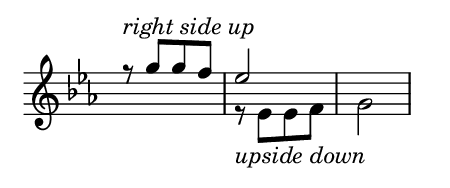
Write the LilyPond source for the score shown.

\version "2.24.0"
\include "../template-1.ly"

#(set! paper-alist (cons '("my size" . (cons (* 3 in) (* 1.25 in))) paper-alist))

%#(set-global-staff-size 11)

\paper {
  #(set-paper-size "my size" )
}

\layout {
  \context {
    \Staff
    \remove "Time_signature_engraver"
  }
}

circle =
  \once \override NoteHead.stencil = #(lambda (grob)
                                      (let* ((note (ly:note-head::print grob))
                                             (combo-stencil (ly:stencil-add
                                                             note
                                                             (circle-stencil note 0.1 0.8))))
                                        (ly:make-stencil (ly:stencil-expr combo-stencil)
                                          (ly:stencil-extent note X)
                                          (ly:stencil-extent note Y))))

global = {
  \key c \minor
  \time 2/4

}

right = \relative c''' {
  \global
  \setAnalysisBracket #blue
  \set Timing.beamExceptions = #'()
  \set Timing.baseMoment = #(ly:make-moment 1/2)
  \set Timing.beatStructure = #'(2)
  << { r8 ^\markup \italic { right side up } g g f es2 s2 } \\
     { s2 r8 _\markup \italic {upside down } es, es f g2 } >>
  
}

\score {
  <<
    \new Staff = "right" \with {
      midiInstrument = "acoustic grand"
      %\remove Time_signature_engraver
      instrumentName = " "
    } \right
  >>

  \layout { }
  \midi {
    \tempo 2=80
  }
}
